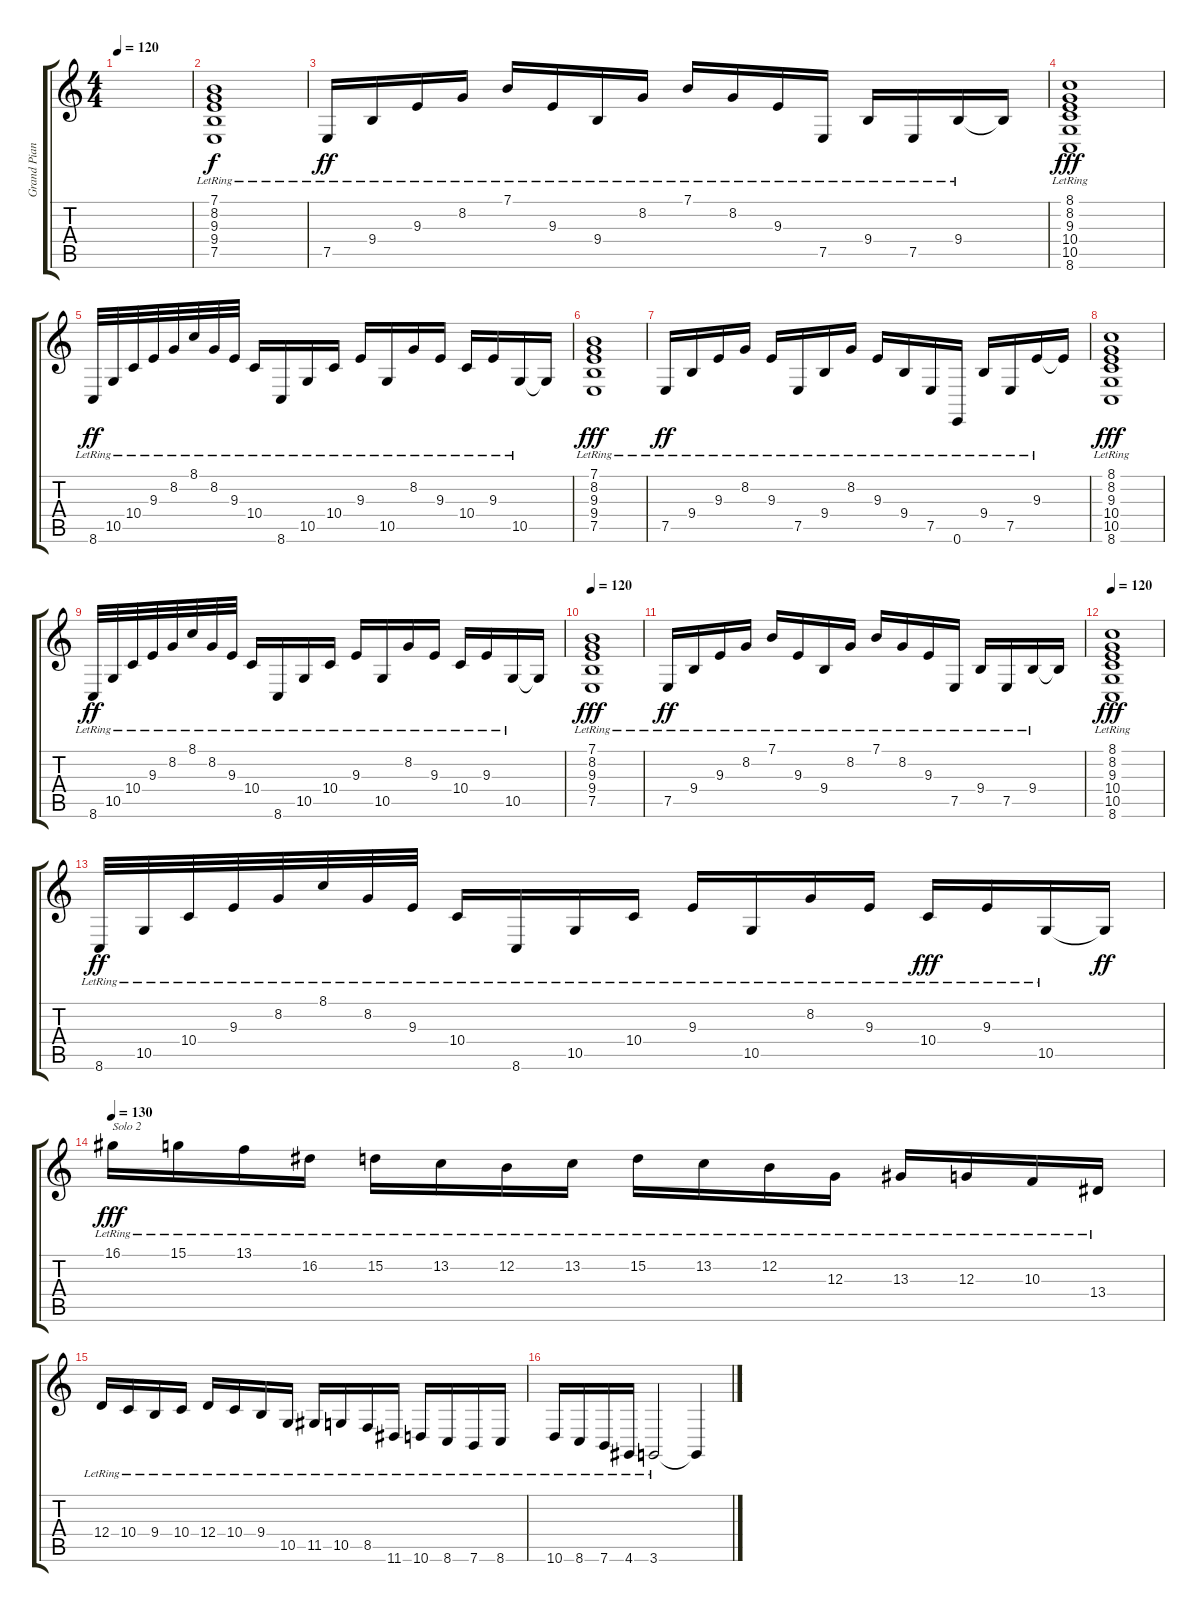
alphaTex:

\track ("Grand Piano / Melody of Sadness" "Grand Pian") {instrument acousticgrandpiano}
\staff {score tabs}
\tuning (E4 B3 G3 D3 A2 E2) {hide}
\ts (4 4)
\tempo 120
\clef g2
\ks c
|
(7.1{lr} 8.2{lr} 9.3{lr} 9.4{lr} 7.5{lr}).1 |
7.5{lr}.16{dy ff} 9.4{lr}.16 9.3{lr}.16 8.2{lr}.16 7.1{lr}.16 9.3{lr}.16 9.4{lr}.16 8.2{lr}.16 7.1{lr}.16 8.2{lr}.16 9.3{lr}.16 7.5{lr}.16 9.4{lr}.16 7.5{lr}.16 9.4{lr}.16 9.4{t}.16 |
(8.1{lr} 8.2{lr} 9.3{lr} 10.4{lr} 10.5{lr} 8.6{lr}).1{dy fff} |
8.6{lr}.32{dy ff} 10.5{lr}.32 10.4{lr}.32 9.3{lr}.32 8.2{lr}.32 8.1{lr}.32 8.2{lr}.32 9.3{lr}.32 10.4{lr}.16 8.6{lr}.16 10.5{lr}.16 10.4{lr}.16 9.3{lr}.16 10.5{lr}.16 8.2{lr}.16 9.3{lr}.16 10.4{lr}.16 9.3{lr}.16 10.5{lr}.16 10.5{t}.16 |
(7.1{lr} 8.2{lr} 9.3{lr} 9.4{lr} 7.5{lr}).1{dy fff} |
7.5{lr}.16{dy ff} 9.4{lr}.16 9.3{lr}.16 8.2{lr}.16 9.3{lr}.16 7.5{lr}.16 9.4{lr}.16 8.2{lr}.16 9.3{lr}.16 9.4{lr}.16 7.5{lr}.16 0.6{lr}.16 9.4{lr}.16 7.5{lr}.16 9.3{lr}.16 9.3{t}.16 |
(8.1{lr} 8.2{lr} 9.3{lr} 10.4{lr} 10.5{lr} 8.6{lr}).1{dy fff} |
8.6{lr}.32{dy ff} 10.5{lr}.32 10.4{lr}.32 9.3{lr}.32 8.2{lr}.32 8.1{lr}.32 8.2{lr}.32 9.3{lr}.32 10.4{lr}.16 8.6{lr}.16 10.5{lr}.16 10.4{lr}.16 9.3{lr}.16 10.5{lr}.16 8.2{lr}.16 9.3{lr}.16 10.4{lr}.16 9.3{lr}.16 10.5{lr}.16 10.5{t}.16 |
\tempo 120
(7.1{lr} 8.2{lr} 9.3{lr} 9.4{lr} 7.5{lr}).1{dy fff} |
7.5{lr}.16{dy ff} 9.4{lr}.16 9.3{lr}.16 8.2{lr}.16 7.1{lr}.16 9.3{lr}.16 9.4{lr}.16 8.2{lr}.16 7.1{lr}.16 8.2{lr}.16 9.3{lr}.16 7.5{lr}.16 9.4{lr}.16 7.5{lr}.16 9.4{lr}.16 9.4{t}.16 |
\tempo 120
(8.1{lr} 8.2{lr} 9.3{lr} 10.4{lr} 10.5{lr} 8.6{lr}).1{dy fff} |
8.6{lr}.32{dy ff} 10.5{lr}.32 10.4{lr}.32 9.3{lr}.32 8.2{lr}.32 8.1{lr}.32 8.2{lr}.32 9.3{lr}.32 10.4{lr}.16 8.6{lr}.16 10.5{lr}.16 10.4{lr}.16 9.3{lr}.16 10.5{lr}.16 8.2{lr}.16 9.3{lr}.16 10.4{lr}.16{dy fff} 9.3{lr}.16 10.5{lr}.16 10.5{t}.16{dy ff} |
\tempo 130
16.1{lr}.16{txt "Solo 2" dy fff volume 16} 15.1{lr}.16 13.1{lr}.16 16.2{lr}.16 15.2{lr}.16 13.2{lr}.16 12.2{lr}.16 13.2{lr}.16 15.2{lr}.16 13.2{lr}.16 12.2{lr}.16 12.3{lr}.16 13.3{lr}.16 12.3{lr}.16 10.3{lr}.16 13.4{lr}.16 |
12.4{lr}.16 10.4{lr}.16 9.4{lr}.16 10.4{lr}.16 12.4{lr}.16 10.4{lr}.16 9.4{lr}.16 10.5{lr}.16 11.5{lr}.16 10.5{lr}.16 8.5{lr}.16 11.6{lr}.16 10.6{lr}.16 8.6{lr}.16 7.6{lr}.16 8.6{lr}.16 |
10.6{lr}.16 8.6{lr}.16 7.6{lr}.16 4.6{lr}.16 3.6{lr}.2 3.6{t}.4
